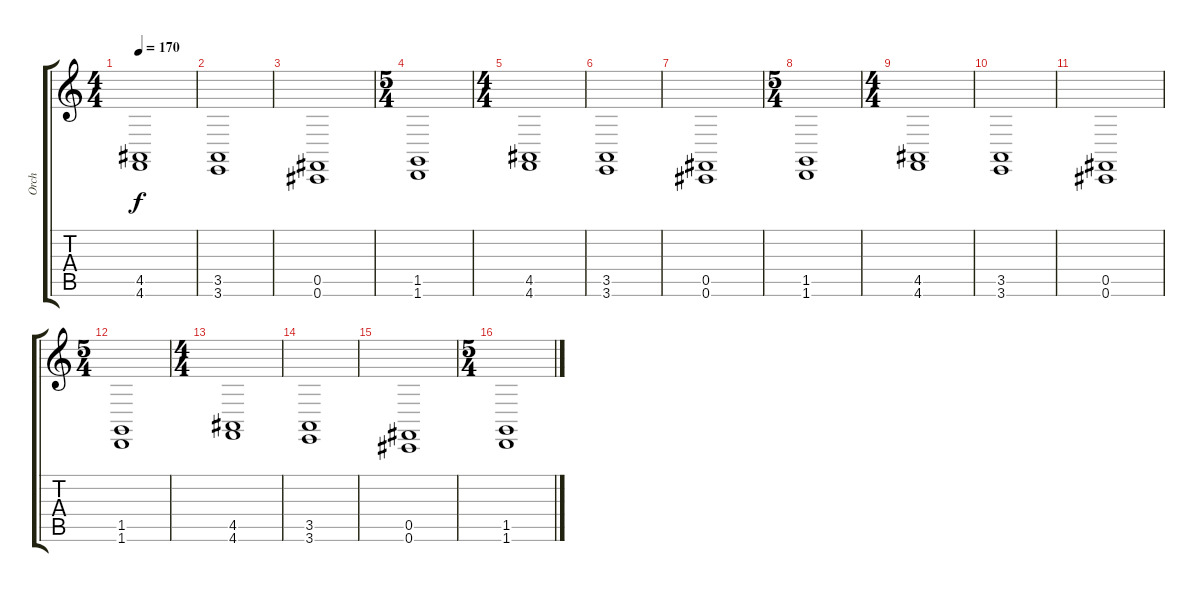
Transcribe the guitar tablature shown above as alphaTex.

\track ("Orch" "Orch") {instrument churchorgan}
\staff {score tabs}
\tuning (Db4 Ab3 E3 B2 Gb2 Db2) {hide}
\ts (4 4)
\tempo 170
\clef g2
\ks c
(4.5 4.6).1{dy f} |
(3.5 3.6).1 |
(0.5 0.6).1 |
\ts (5 4)
(1.5 1.6).1 |
\ts (4 4)
(4.5 4.6).1 |
(3.5 3.6).1 |
(0.5 0.6).1 |
\ts (5 4)
(1.5 1.6).1 |
\ts (4 4)
(4.5 4.6).1 |
(3.5 3.6).1 |
(0.5 0.6).1 |
\ts (5 4)
(1.5 1.6).1 |
\ts (4 4)
(4.5 4.6).1 |
(3.5 3.6).1 |
(0.5 0.6).1 |
\ts (5 4)
(1.5 1.6).1
